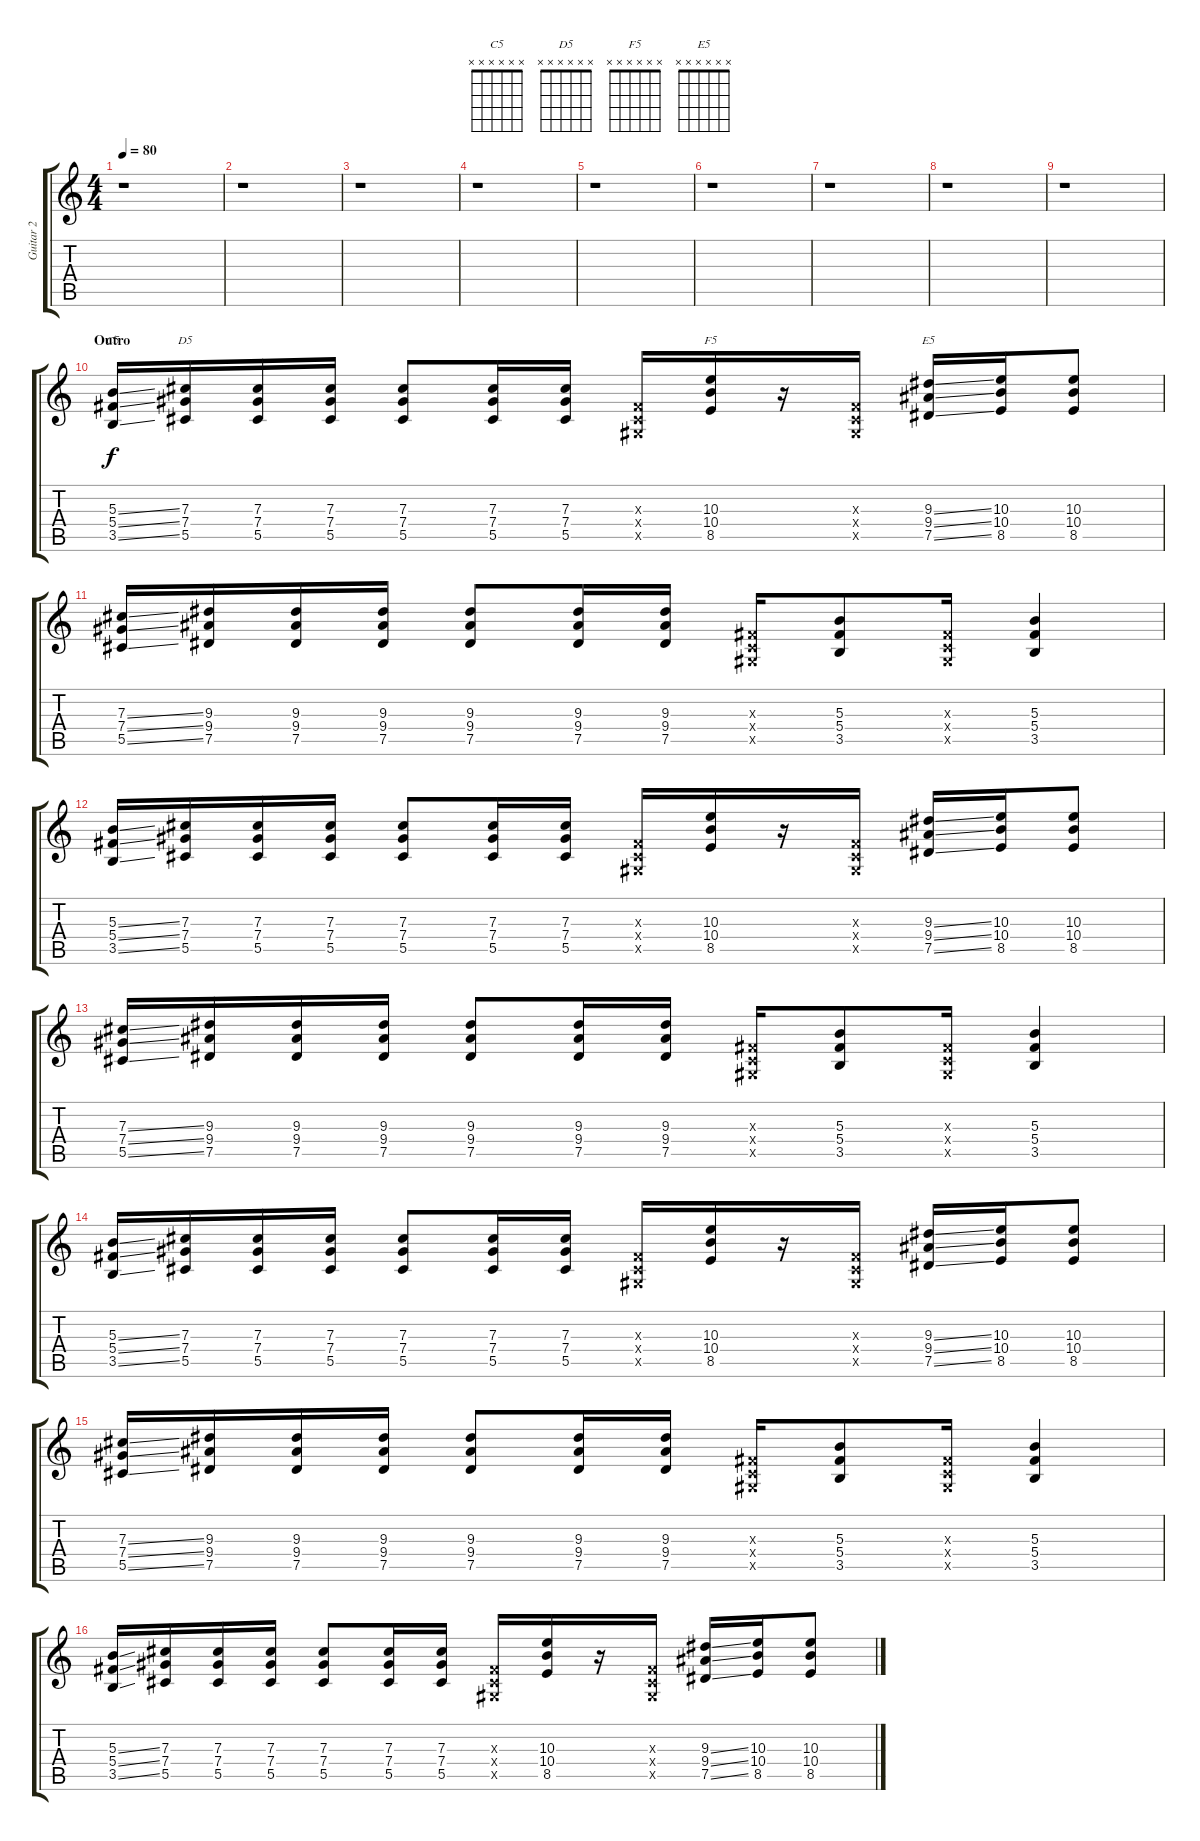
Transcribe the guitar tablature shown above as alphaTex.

\track ("Guitar 2" "Guitar 2") {instrument overdrivenguitar}
\staff {score tabs}
\tuning (Eb4 Bb3 Gb3 Db3 Ab2 Eb2) {hide}
\chord ("C5" x x x x x x)
\chord ("D5" x x x x x x)
\chord ("F5" x x x x x x)
\chord ("E5" x x x x x x)
\ts (4 4)
\tempo 80
\clef g2
\ks c
r.1{dy f} |
r.1 |
r.1 |
r.1 |
r.1 |
r.1 |
r.1 |
r.1 |
r.1 |
\section ("" "Outro")
(5.3{ss} 5.4{ss} 3.5{ss}).16{ch "C5"} (7.3 7.4 5.5).16{ch "D5"} (7.3 7.4 5.5).16 (7.3 7.4 5.5).16 (7.3 7.4 5.5).8 (7.3 7.4 5.5).16 (7.3 7.4 5.5).16 (0.3{x} 0.4{x} 0.5{x}).16 (10.3 10.4 8.5).16{ch "F5"} r.16 (0.3{x} 0.4{x} 0.5{x}).16 (9.3{ss} 9.4{ss} 7.5{ss}).16{ch "E5"} (10.3 10.4 8.5).16 (10.3 10.4 8.5).8 |
(7.3{ss} 7.4{ss} 5.5{ss}).16 (9.3 9.4 7.5).16 (9.3 9.4 7.5).16 (9.3 9.4 7.5).16 (9.3 9.4 7.5).8 (9.3 9.4 7.5).16 (9.3 9.4 7.5).16 (0.3{x} 0.4{x} 0.5{x}).16 (5.3 5.4 3.5).8 (0.3{x} 0.4{x} 0.5{x}).16 (5.3 5.4 3.5).4 |
(5.3{ss} 5.4{ss} 3.5{ss}).16 (7.3 7.4 5.5).16 (7.3 7.4 5.5).16 (7.3 7.4 5.5).16 (7.3 7.4 5.5).8 (7.3 7.4 5.5).16 (7.3 7.4 5.5).16 (0.3{x} 0.4{x} 0.5{x}).16 (10.3 10.4 8.5).16 r.16 (0.3{x} 0.4{x} 0.5{x}).16 (9.3{ss} 9.4{ss} 7.5{ss}).16 (10.3 10.4 8.5).16 (10.3 10.4 8.5).8 |
(7.3{ss} 7.4{ss} 5.5{ss}).16 (9.3 9.4 7.5).16 (9.3 9.4 7.5).16 (9.3 9.4 7.5).16 (9.3 9.4 7.5).8 (9.3 9.4 7.5).16 (9.3 9.4 7.5).16 (0.3{x} 0.4{x} 0.5{x}).16 (5.3 5.4 3.5).8 (0.3{x} 0.4{x} 0.5{x}).16 (5.3 5.4 3.5).4 |
(5.3{ss} 5.4{ss} 3.5{ss}).16 (7.3 7.4 5.5).16 (7.3 7.4 5.5).16 (7.3 7.4 5.5).16 (7.3 7.4 5.5).8 (7.3 7.4 5.5).16 (7.3 7.4 5.5).16 (0.3{x} 0.4{x} 0.5{x}).16 (10.3 10.4 8.5).16 r.16 (0.3{x} 0.4{x} 0.5{x}).16 (9.3{ss} 9.4{ss} 7.5{ss}).16 (10.3 10.4 8.5).16 (10.3 10.4 8.5).8 |
(7.3{ss} 7.4{ss} 5.5{ss}).16 (9.3 9.4 7.5).16 (9.3 9.4 7.5).16 (9.3 9.4 7.5).16 (9.3 9.4 7.5).8 (9.3 9.4 7.5).16 (9.3 9.4 7.5).16 (0.3{x} 0.4{x} 0.5{x}).16 (5.3 5.4 3.5).8 (0.3{x} 0.4{x} 0.5{x}).16 (5.3 5.4 3.5).4 |
(5.3{ss} 5.4{ss} 3.5{ss}).16 (7.3 7.4 5.5).16 (7.3 7.4 5.5).16 (7.3 7.4 5.5).16 (7.3 7.4 5.5).8 (7.3 7.4 5.5).16 (7.3 7.4 5.5).16 (0.3{x} 0.4{x} 0.5{x}).16 (10.3 10.4 8.5).16 r.16 (0.3{x} 0.4{x} 0.5{x}).16 (9.3{ss} 9.4{ss} 7.5{ss}).16 (10.3 10.4 8.5).16 (10.3 10.4 8.5).8
